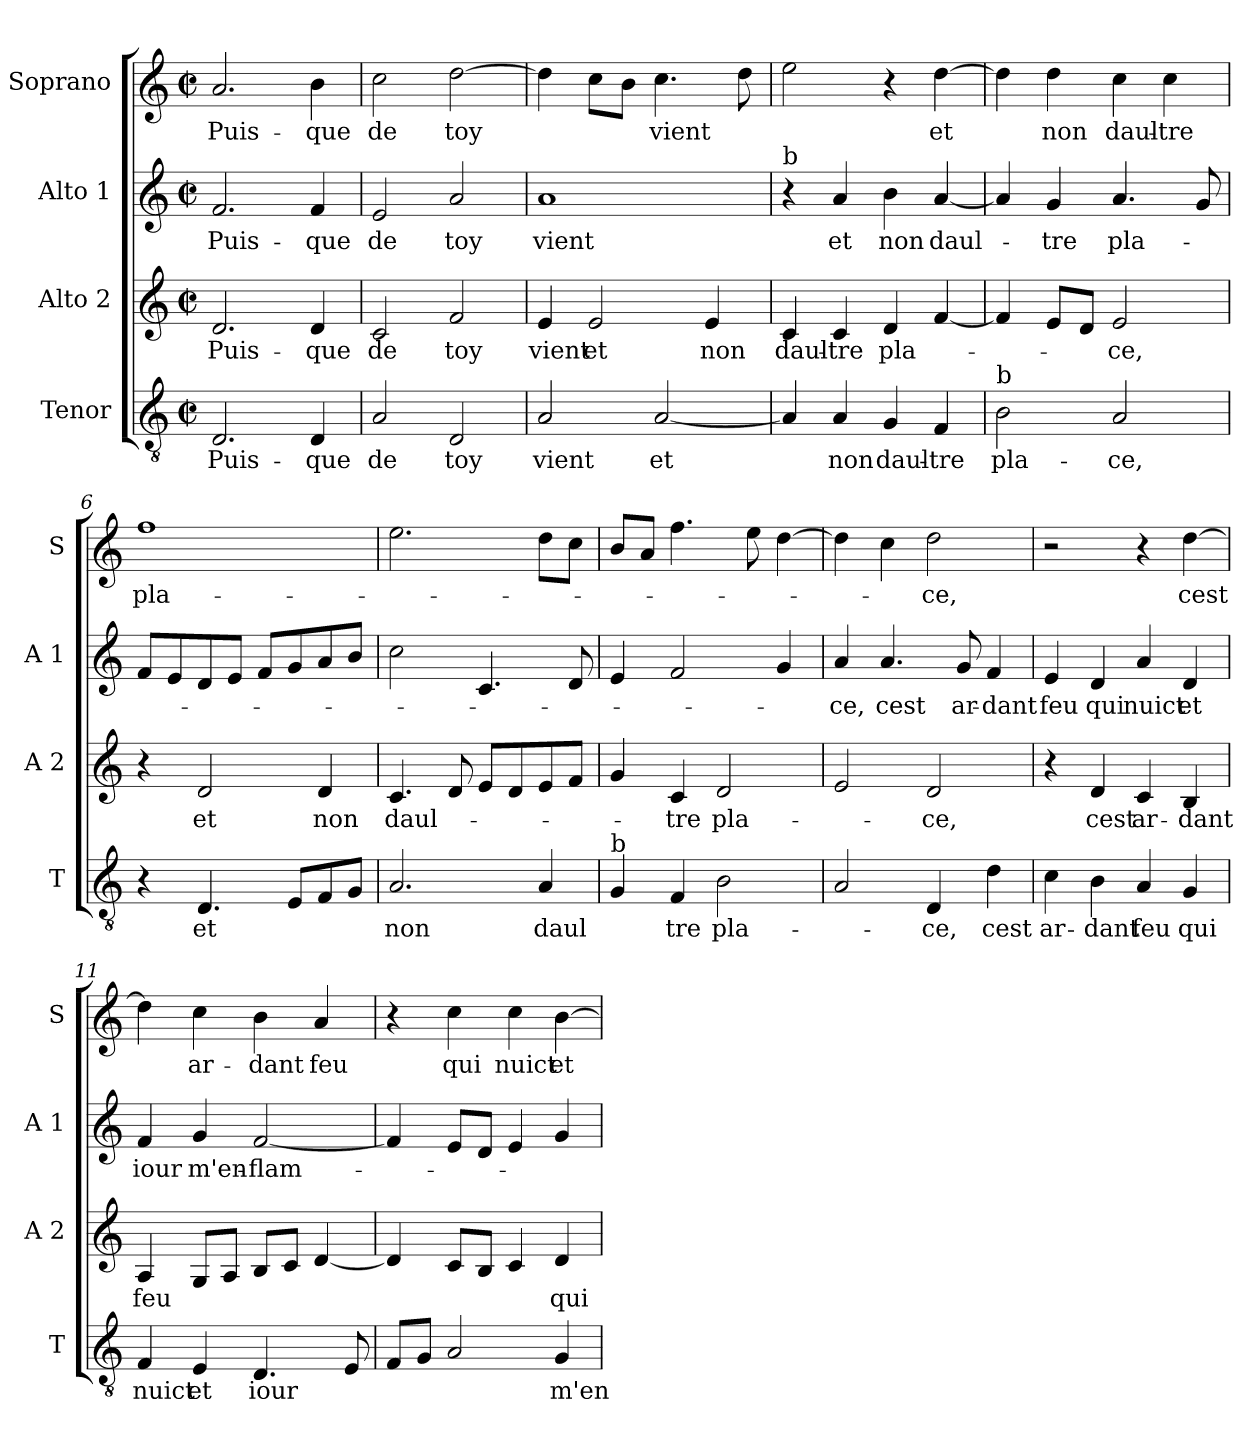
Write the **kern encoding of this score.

**kern	**text	**kern	**text	**kern	**text	**kern	**text
*part4	*part4	*part3	*part3	*part2	*part2	*part1	*part1
*staff4	*staff4	*staff3	*staff3	*staff2	*staff2	*staff1	*staff1
*I"Tenor	*	*I"Alto 2	*	*I"Alto 1	*	*I"Soprano	*
*I'T	*	*I'A 2	*	*I'A 1	*	*I'S	*
*clefGv2	*	*clefG2	*	*clefG2	*	*clefG2	*
*k[]	*	*k[]	*	*k[]	*	*k[]	*
*C:	*	*C:	*	*C:	*	*C:	*
*M2/2	*	*M2/2	*	*M2/2	*	*M2/2	*
*met(c|)	*	*met(c|)	*	*met(c|)	*	*met(c|)	*
=1	=1	=1	=1	=1	=1	=1	=1
!	!LO:LY:b	!	!LO:LY:b	!	!LO:LY:b	!	!LO:LY:b
2.D/	Puis-	2.d/	Puis-	2.f/	Puis-	2.a/	Puis-
!	!LO:LY:b	!	!LO:LY:b	!	!LO:LY:b	!	!LO:LY:b
4D/	-que	4d/	-que	4f/	-que	4b\	-que
=2	=2	=2	=2	=2	=2	=2	=2
!	!LO:LY:b	!	!LO:LY:b	!	!LO:LY:b	!	!LO:LY:b
2A/	de	2c/	de	2e/	de	2cc\	de
!	!LO:LY:b	!	!LO:LY:b	!	!LO:LY:b	!	!LO:LY:b
2D/	toy	2f/	toy	2a/	toy	[2dd\	toy
=3	=3	=3	=3	=3	=3	=3	=3
!	!LO:LY:b	!	!LO:LY:b	!	!LO:LY:b	!	!
2A/	vient	4e/	vient	1a	vient	4dd\]	.
!	!	!	!LO:LY:b	!	!	!	!
.	.	2e/	et	.	.	8cc\L	.
.	.	.	.	.	.	8b\J	.
!	!LO:LY:b	!	!	!	!	!	!LO:LY:b
[2A/	et	.	.	.	.	4.cc\	vient
!	!	!	!LO:LY:b	!	!	!	!
.	.	4e/	non	.	.	.	.
.	.	.	.	.	.	8dd\	.
=4	=4	=4	=4	=4	=4	=4	=4
!	!	!	!	!LO:TX:a:t=b	!	!	!
!	!	!	!LO:LY:b	!	!	!	!
4A/]	.	4c/	daul-	4r	.	2ee\	.
!	!LO:LY:b	!	!LO:LY:b	!	!LO:LY:b	!	!
4A/	non	4c/	-tre	4a/	et	.	.
!	!LO:LY:b	!	!LO:LY:b	!	!LO:LY:b	!	!
4G/	daul-	4d/	pla-	4b\	non	4r	.
!	!LO:LY:b	!	!	!	!LO:LY:b	!	!LO:LY:b
4F/	-tre	[4f/	.	[4a/	daul-	[4dd\	et
!!LO:LB:g=z
=5	=5	=5	=5	=5	=5	=5	=5
!LO:TX:a:t=b	!	!	!	!	!	!	!
!	!LO:LY:b	!	!	!	!	!	!
2B\	pla-	4f/]	.	4a/]	.	4dd\]	.
!	!	!	!	!	!LO:LY:b	!	!LO:LY:b
.	.	8e/L	.	4g/	-tre	4dd\	non
.	.	8d/J	.	.	.	.	.
!	!LO:LY:b	!	!LO:LY:b	!	!LO:LY:b	!	!LO:LY:b
2A/	-ce,	2e/	-ce,	4.a/	pla-	4cc\	daul-
!	!	!	!	!	!	!	!LO:LY:b
.	.	.	.	.	.	4cc\	-tre
.	.	.	.	8g/	.	.	.
=6	=6	=6	=6	=6	=6	=6	=6
!	!	!	!	!	!	!	!LO:LY:b
4r	.	4r	.	8f/L	.	1ff	pla-
.	.	.	.	8e/	.	.	.
!	!LO:LY:b	!	!LO:LY:b	!	!	!	!
4.D/	et	2d/	et	8d/	.	.	.
.	.	.	.	8e/J	.	.	.
.	.	.	.	8f/L	.	.	.
8E/L	.	.	.	8g/	.	.	.
!	!	!	!LO:LY:b	!	!	!	!
8F/	.	4d/	non	8a/	.	.	.
8G/J	.	.	.	8b/J	.	.	.
=7	=7	=7	=7	=7	=7	=7	=7
!	!LO:LY:b	!	!LO:LY:b	!	!	!	!
2.A/	non	4.c/	daul-	2cc\	.	2.ee\	.
.	.	8d/	.	.	.	.	.
.	.	8e/L	.	4.c/	.	.	.
.	.	8d/	.	.	.	.	.
!	!LO:LY:b	!	!	!	!	!	!
4A/	daul	8e/	.	.	.	8dd\L	.
.	.	8f/J	.	8d/	.	8cc\J	.
=8	=8	=8	=8	=8	=8	=8	=8
!LO:TX:a:t=b	!	!	!	!	!	!	!
4G/	.	4g/	.	4e/	.	8b/L	.
.	.	.	.	.	.	8a/J	.
!	!LO:LY:b	!	!LO:LY:b	!	!	!	!
4F/	tre	4c/	-tre	2f/	.	4.ff\	.
!	!LO:LY:b	!	!LO:LY:b	!	!	!	!
2B\	pla-	2d/	pla-	.	.	.	.
.	.	.	.	.	.	8ee\	.
.	.	.	.	4g/	.	[4dd\	.
=9	=9	=9	=9	=9	=9	=9	=9
!	!	!	!	!	!LO:LY:b	!	!
2A/	.	2e/	.	4a/	-ce,	4dd\]	.
!	!	!	!	!	!LO:LY:b	!	!
.	.	.	.	4.a/	cest	4cc\	.
!	!LO:LY:b	!	!LO:LY:b	!	!	!	!LO:LY:b
4D/	-ce,	2d/	-ce,	.	.	2dd\	-ce,
!	!	!	!	!	!LO:LY:b	!	!
.	.	.	.	8g/	ar-	.	.
!	!LO:LY:b	!	!	!	!LO:LY:b	!	!
4d\	cest	.	.	4f/	-dant	.	.
!!LO:PB:g=z
=10	=10	=10	=10	=10	=10	=10	=10
!	!LO:LY:b	!	!	!	!LO:LY:b	!	!
4c\	ar-	4r	.	4e/	feu	2r	.
!	!LO:LY:b	!	!LO:LY:b	!	!LO:LY:b	!	!
4B\	-dant	4d/	cest	4d/	qui	.	.
!	!LO:LY:b	!	!LO:LY:b	!	!LO:LY:b	!	!
4A/	feu	4c/	ar-	4a/	nuict	4r	.
!	!LO:LY:b	!	!LO:LY:b	!	!LO:LY:b	!	!LO:LY:b
4G/	qui	4B/	-dant	4d/	et	[4dd\	cest
=11	=11	=11	=11	=11	=11	=11	=11
!	!LO:LY:b	!	!LO:LY:b	!	!LO:LY:b	!	!
4F/	nuict	4A/	feu	4f/	iour	4dd\]	.
!	!LO:LY:b	!	!	!	!LO:LY:b	!	!LO:LY:b
4E/	et	8G/L	.	4g/	m'en-	4cc\	ar-
.	.	8A/J	.	.	.	.	.
!	!LO:LY:b	!	!	!	!LO:LY:b	!	!LO:LY:b
4.D/	iour	8B/L	.	[2f/	-flam-	4b\	-dant
.	.	8c/J	.	.	.	.	.
!	!	!	!	!	!	!	!LO:LY:b
.	.	[4d/	.	.	.	4a/	feu
8E/	.	.	.	.	.	.	.
=12	=12	=12	=12	=12	=12	=12	=12
8F/L	.	4d/]	.	4f/]	.	4r	.
8G/J	.	.	.	.	.	.	.
!	!	!	!	!	!	!	!LO:LY:b
2A/	.	8c/L	.	8e/L	.	4cc\	qui
.	.	8B/J	.	8d/J	.	.	.
!	!	!	!	!	!	!	!LO:LY:b
.	.	4c/	.	4e/	.	4cc\	nuict
!	!LO:LY:b	!	!LO:LY:b	!	!	!	!LO:LY:b
4G/	m'en-	4d/	qui	4g/	.	[4b\	et
=	=	=	=	=	=	=	=
*-	*-	*-	*-	*-	*-	*-	*-
